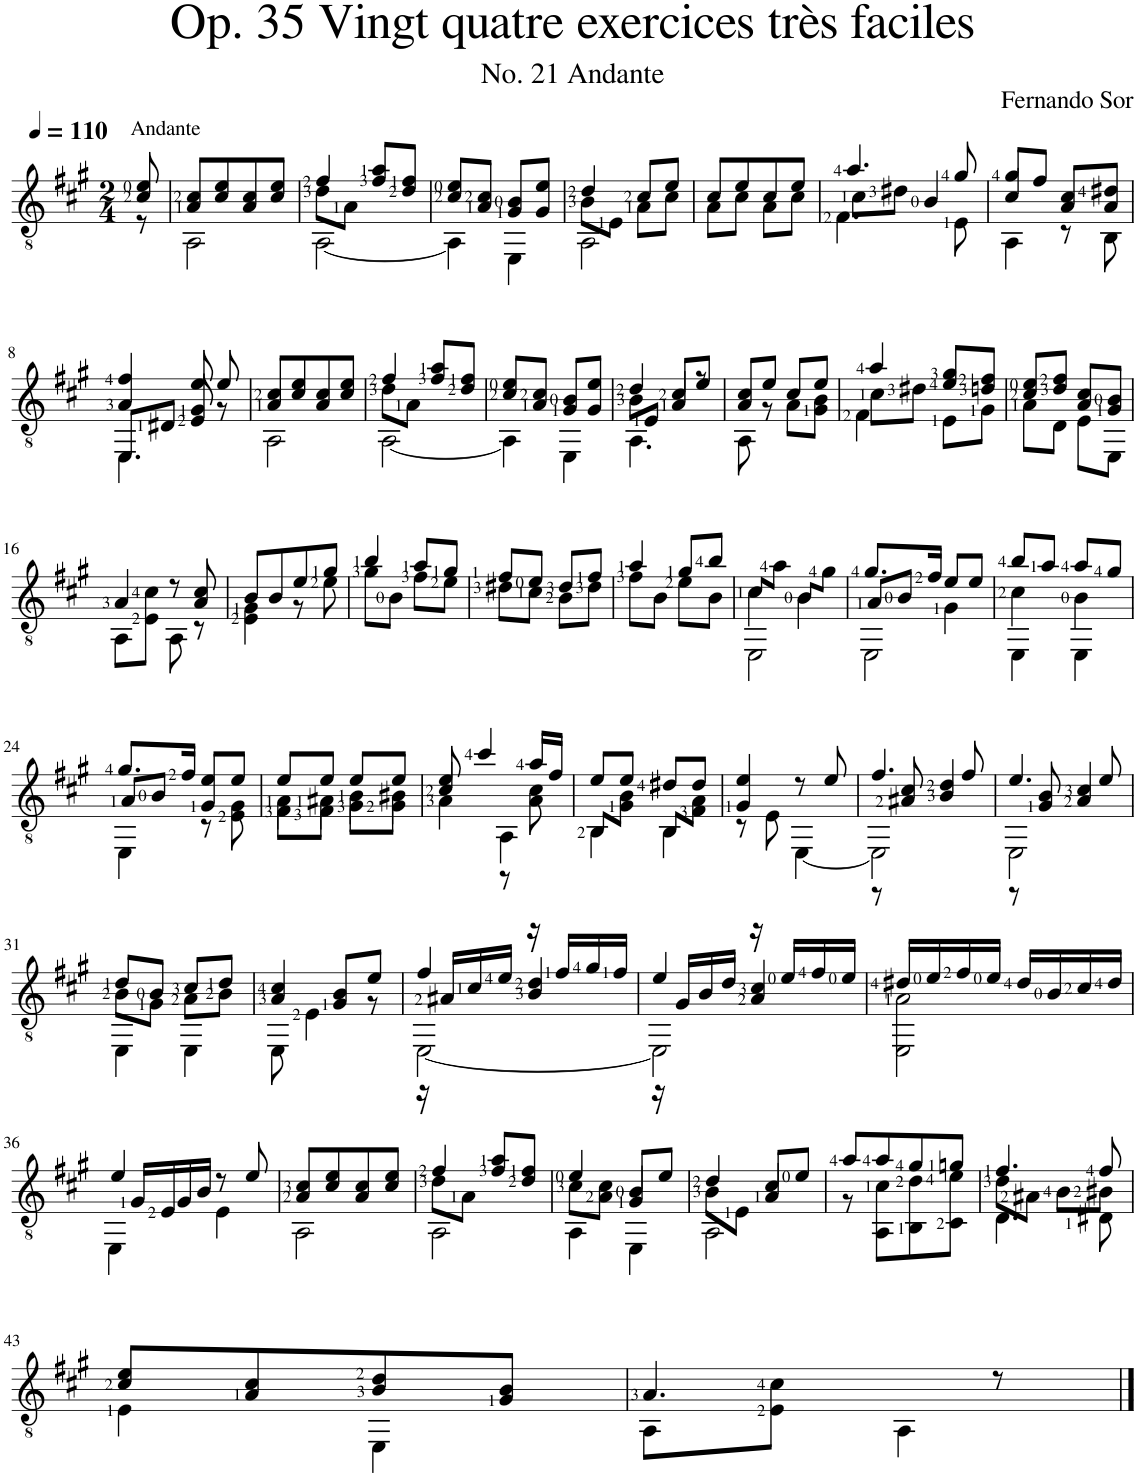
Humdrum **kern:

**kern
*part1
*staff1
*I"Classical Guitar
*I'Guit.
*clefGv2
*k[f#c#g#]
*M2/4
*MM110
=
*^
!LO:TX:a:t=Andante	!
8c#/ 8e/	8r
=1	=1
8A/ 8c#/L	2AA\
8c#/ 8e/	.
8A/ 8c#/	.
8c#/ 8e/J	.
=2	=2
*	*^
4f#/	[2AA\	8d\L
.	.	8A\J
8f#/ 8a/L	.	4ryy
8d/ 8f#/J	.	.
*	*v	*v
=3	=3
8c#/ 8e/L	4AA\]
8A/ 8c#/J	.
8G#/ 8B/L	4EE\
8G#/ 8e/J	.
=4	=4
*	*^
4d/	2AA\	8B\L
.	.	8E\J
8c#/L	.	8A\L
8e/J	.	8c#\J
*	*v	*v
=5	=5
8c#/L	8A\L
8e/	8c#\J
8c#/	8A\L
8e/J	8c#\J
=6	=6
*	*^
4.a/	4.F#\	8c#\L
.	.	8d#X\J
.	.	4B/
8g#/	8E\	.
=7	=7	=7
8g#/L	4AA\	4c#/
8f#/J	.	.
8A/ 8c#/L	8r	4ryy
8A/ 8d#X/J	8BB\	.
!!LO:LB:g=z	!!	!!
=8	=8	=8
4A/ 4f#/	4.EE\	8EE/L
.	.	8D#X/J
8e/	.	8E/ 8G#/
8e/	8r	8ryy
*	*v	*v
=9	=9
8A/ 8c#/L	2AA\
8c#/ 8e/	.
8A/ 8c#/	.
8c#/ 8e/J	.
=10	=10
*	*^
4f#/	[2AA\	8d\L
.	.	8A\J
8f#/ 8a/L	.	4ryy
8d/ 8f#/J	.	.
*	*v	*v
=11	=11
8c#/ 8e/L	4AA\]
8A/ 8c#/J	.
8G#/ 8B/L	4EE\
8G#/ 8e/J	.
=12	=12
*	*^
4d/	4.AA\	8B\L
.	.	8E/J
8c#/L	.	4A/
8e/J	8r	.
=13	=13	=13
8A/ 8c#/L	8AA\	4ryy
8e/J	8r	.
8c#/L	4ryy	8A\L
8e/J	.	8G#\ 8B\J
=14	=14	=14
4a/	4F#\	8c#\L
.	.	8d#X\J
8e/ 8g#/L	8E\L	4ryy
8dn/ 8f#/J	8G#\J	.
=15	=15	=15
8c#/ 8e/L	8A\L	2ryy
8d/ 8f#/J	8D\J	.
8A/ 8c#/L	8E\L	.
8G#/ 8B/J	8EE\J	.
*	*v	*v
!!LO:LB:g=z
=16	=16
4A/	8AA\L
.	8E\ 8c#\J
8r	8AA\
8A/ 8c#/	8r
=17	=17
8B/L	4E\ 4G#\
8B/	.
8e/	8r
8g#/J	8e\
=18	=18
4b/	8g#\L
.	8B\J
8a/L	8f#\L
8g#/J	8e\J
=19	=19
8f#/L	8d#X\L
8e/J	8c#\J
8d#/L	8B\L
8f#/J	8d#\J
=20	=20
4a/	8f#\L
.	8B\J
8g#/L	8e\L
8b/J	8B\J
=21	=21
*	*^
4c#\	2EE\	8c#/L
.	.	8a\J
4B\	.	8B/L
.	.	8g#\J
=22	=22	=22
8.g#/L	2EE\	8A/L
.	.	8B/J
16f#/Jk	.	.
8e/L	.	4G#\
8e/J	.	.
=23	=23	=23
8b/L	4EE\	4c#\
8a/J	.	.
8a/L	4EE\	4B\
8g#/J	.	.
!!LO:LB:g=z	!!	!!
=24	=24	=24
8.g#/L	4EE\	8A/L
.	.	8B/J
16f#/Jk	.	.
8G#/ 8e/L	8r	4ryy
8e/J	8E\ 8G#\	.
=25	=25	=25
8e/L	8F#\L	8A\L
8e/J	8F#\J	8A#X\J
8e/L	8G#\L	8B\L
8e/J	8G#\J	8B#X\J
=26	=26	=26
8e/	4A\	4c#/
4cc#/	.	.
.	4AA\	8r
16a/LL	.	8A\ 8c#\
16f#/JJ	.	.
=27	=27	=27
8e/L	4BB\	8BB/L
8e/J	.	8G#\ 8B\J
8d#X/L	4BB\	8BB/L
8d#/J	.	8F#\ 8A\J
*	*v	*v
=28	=28
4G#/ 4e/	8r
.	8E\
8r	[4EE\
8e/	.
=29	=29
*	*^
4.f#/	2EE\]	8r
.	.	8A#X/ 8c#/
.	.	4B/ 4d/
8f#/	.	.
=30	=30	=30
4.e/	2EE\	8r
.	.	8G#/ 8B/
.	.	4A/ 4c#/
8e/	.	.
!!LO:LB:g=z	!!	!!
=31	=31	=31
8d/L	4EE\	8B\L
8B/J	.	8G#\J
8c#/L	4EE\	8A\L
8d/J	.	8B\J
*	*v	*v
=32	=32
4A/ 4c#/	8EE\
.	4E\
8G#/ 8B/L	.
8e/J	8r
=33	=33
*	*^
4f#/	[2EE\	16r
.	.	16A#X/LL
.	.	16c#/
.	.	16e/JJ
16r	.	4B/ 4d/
16f#/LL	.	.
16g#/	.	.
16f#/JJ	.	.
=34	=34	=34
4e/	2EE\]	16r
.	.	16G#/LL
.	.	16B/
.	.	16d/JJ
16r	.	4A/ 4c#/
16e/LL	.	.
16f#/	.	.
16e/JJ	.	.
*	*v	*v
=35	=35
16d#X/LL	2EE\ 2A\
16e/	.
16f#/	.
16e/JJ	.
16d#/LL	.
16B/	.
16c#/	.
16d#/JJ	.
!!LO:LB:g=z	!!
=36	=36
*	*^
4e/	4EE\	16G#/LL
.	.	16E/
.	.	16G#/
.	.	16B/JJ
8r	4E\	4ryy
8e/	.	.
*	*v	*v
=37	=37
8A/ 8c#/L	2AA\
8c#/ 8e/	.
8A/ 8c#/	.
8c#/ 8e/J	.
=38	=38
*	*^
4f#/	2AA\	8d\L
.	.	8A\J
8f#/ 8a/L	.	4ryy
8d/ 8f#/J	.	.
=39	=39	=39
4e/	4AA\	8c#\L
.	.	8A\ 8c#\J
8B/L	4EE\	4G#/
8e/J	.	.
=40	=40	=40
4d/	2AA\	8B\L
.	.	8E\J
8c#/L	.	4A/
8e/J	.	.
*	*v	*v
=41	=41
8a/L	8r
8a/	8AA\ 8c#\L
8g#/	8BB\ 8d\
8gn/J	8C#\ 8e\J
=42	=42
*	*^
4.f#/	4.D\	8d\L
.	.	8A#X\J
.	.	8B\L
8f#/	8D#X\	8B#X\J
*	*v	*v
!!LO:LB:g=z
=43	=43
8c#/ 8e/L	4E\
8A/ 8c#/	.
8B/ 8d/	4EE\
8G#/ 8B/J	.
=44	=44
4.A/	8AA\L
.	8E\ 8c#\J
.	4AA\
8r	.
*v	*v
==
*-
